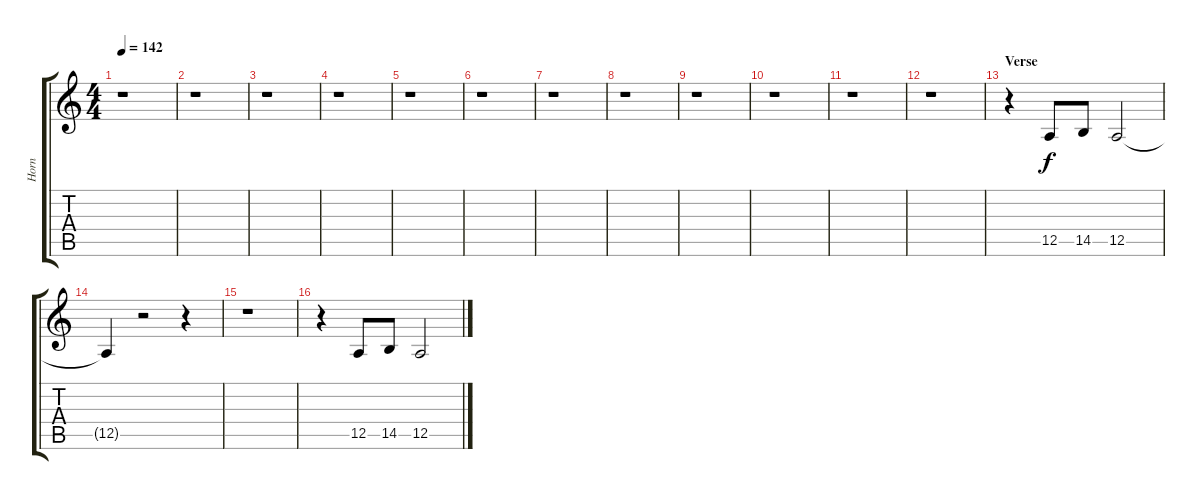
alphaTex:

\track ("Horn" "Horn") {instrument bassoon}
\staff {score tabs}
\tuning (E4 B3 G3 D3 A2 E2) {hide}
\ts (4 4)
\tempo 142
\clef g2
\ks c
r.1{dy f} |
r.1 |
r.1 |
r.1 |
r.1 |
r.1 |
r.1 |
r.1 |
r.1 |
r.1 |
r.1 |
r.1 |
\section ("" "Verse")
r.4 12.5.8 14.5.8 12.5.2 |
12.5{t}.4 r.2 r.4 |
r.1 |
r.4 12.5.8 14.5.8 12.5.2
